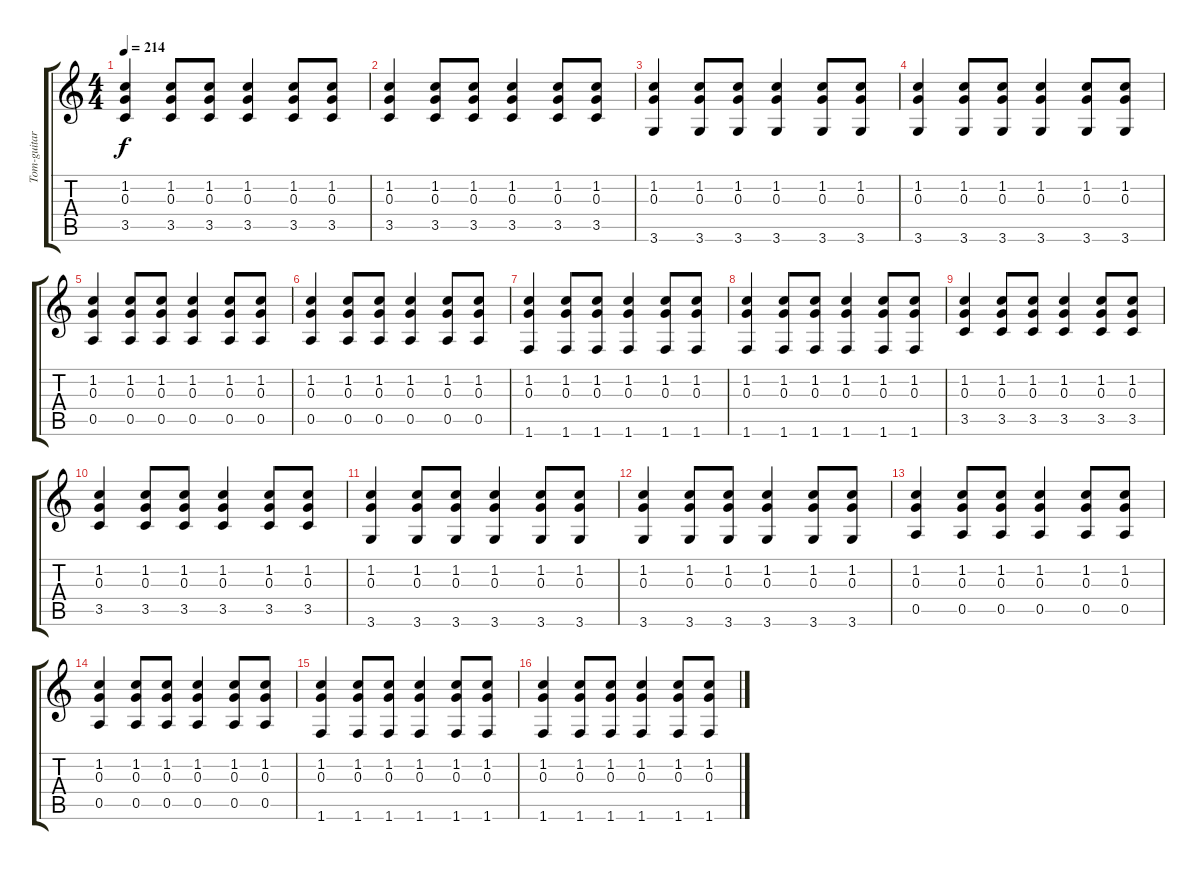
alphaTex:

\track ("Tom-guitar" "Tom-guitar") {instrument overdrivenguitar}
\staff {score tabs}
\tuning (E4 B3 G3 D3 A2 E2) {hide}
\ts (4 4)
\tempo 214
\clef g2
\ks c
(1.2 0.3 3.5).4{dy f} (1.2 0.3 3.5).8 (1.2 0.3 3.5).8 (1.2 0.3 3.5).4 (1.2 0.3 3.5).8 (1.2 0.3 3.5).8 |
(1.2 0.3 3.5).4 (1.2 0.3 3.5).8 (1.2 0.3 3.5).8 (1.2 0.3 3.5).4 (1.2 0.3 3.5).8 (1.2 0.3 3.5).8 |
(1.2 0.3 3.6).4 (1.2 0.3 3.6).8 (1.2 0.3 3.6).8 (1.2 0.3 3.6).4 (1.2 0.3 3.6).8 (1.2 0.3 3.6).8 |
(1.2 0.3 3.6).4 (1.2 0.3 3.6).8 (1.2 0.3 3.6).8 (1.2 0.3 3.6).4 (1.2 0.3 3.6).8 (1.2 0.3 3.6).8 |
(1.2 0.3 0.5).4 (1.2 0.3 0.5).8 (1.2 0.3 0.5).8 (1.2 0.3 0.5).4 (1.2 0.3 0.5).8 (1.2 0.3 0.5).8 |
(1.2 0.3 0.5).4 (1.2 0.3 0.5).8 (1.2 0.3 0.5).8 (1.2 0.3 0.5).4 (1.2 0.3 0.5).8 (1.2 0.3 0.5).8 |
(1.2 0.3 1.6).4 (1.2 0.3 1.6).8 (1.2 0.3 1.6).8 (1.2 0.3 1.6).4 (1.2 0.3 1.6).8 (1.2 0.3 1.6).8 |
(1.2 0.3 1.6).4 (1.2 0.3 1.6).8 (1.2 0.3 1.6).8 (1.2 0.3 1.6).4 (1.2 0.3 1.6).8 (1.2 0.3 1.6).8 |
(1.2 0.3 3.5).4 (1.2 0.3 3.5).8 (1.2 0.3 3.5).8 (1.2 0.3 3.5).4 (1.2 0.3 3.5).8 (1.2 0.3 3.5).8 |
(1.2 0.3 3.5).4 (1.2 0.3 3.5).8 (1.2 0.3 3.5).8 (1.2 0.3 3.5).4 (1.2 0.3 3.5).8 (1.2 0.3 3.5).8 |
(1.2 0.3 3.6).4 (1.2 0.3 3.6).8 (1.2 0.3 3.6).8 (1.2 0.3 3.6).4 (1.2 0.3 3.6).8 (1.2 0.3 3.6).8 |
(1.2 0.3 3.6).4 (1.2 0.3 3.6).8 (1.2 0.3 3.6).8 (1.2 0.3 3.6).4 (1.2 0.3 3.6).8 (1.2 0.3 3.6).8 |
(1.2 0.3 0.5).4 (1.2 0.3 0.5).8 (1.2 0.3 0.5).8 (1.2 0.3 0.5).4 (1.2 0.3 0.5).8 (1.2 0.3 0.5).8 |
(1.2 0.3 0.5).4 (1.2 0.3 0.5).8 (1.2 0.3 0.5).8 (1.2 0.3 0.5).4 (1.2 0.3 0.5).8 (1.2 0.3 0.5).8 |
(1.2 0.3 1.6).4 (1.2 0.3 1.6).8 (1.2 0.3 1.6).8 (1.2 0.3 1.6).4 (1.2 0.3 1.6).8 (1.2 0.3 1.6).8 |
(1.2 0.3 1.6).4 (1.2 0.3 1.6).8 (1.2 0.3 1.6).8 (1.2 0.3 1.6).4 (1.2 0.3 1.6).8 (1.2 0.3 1.6).8
